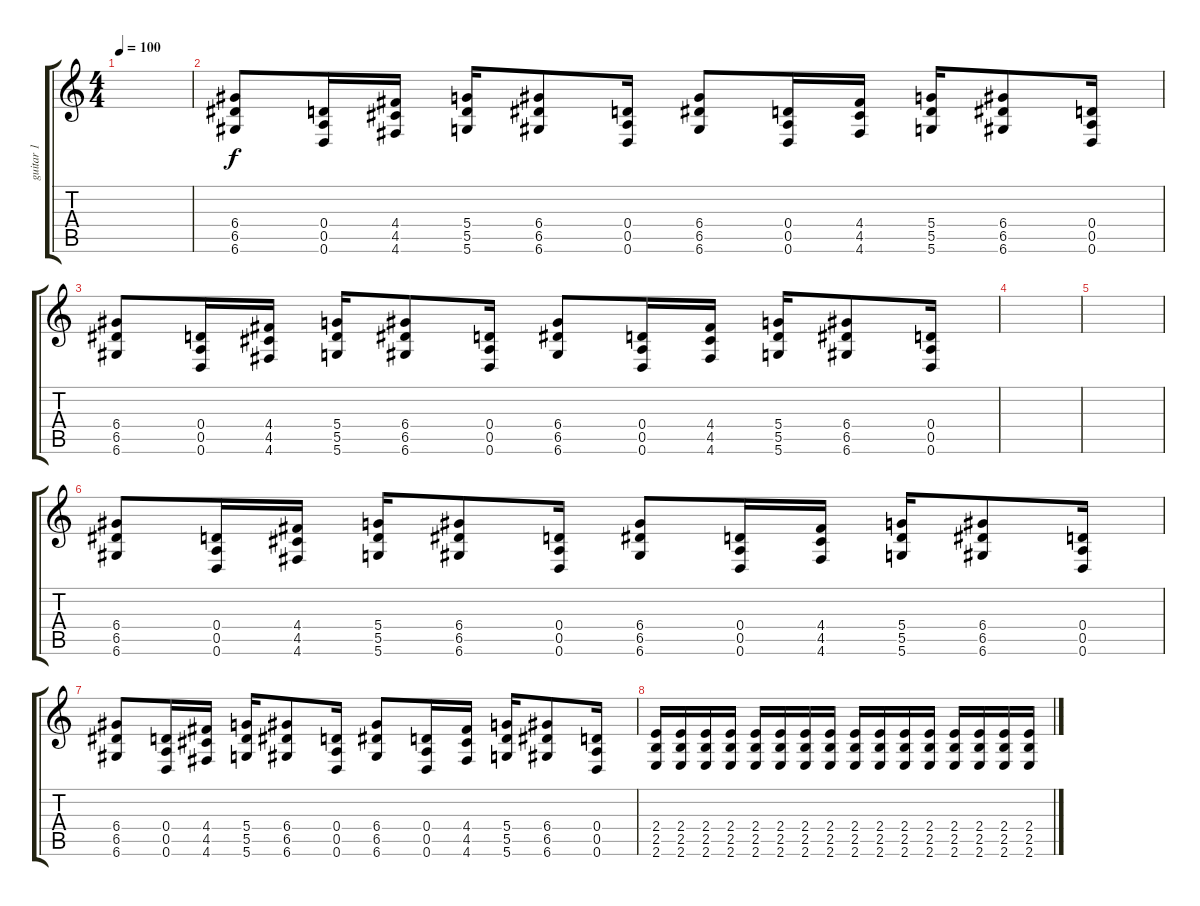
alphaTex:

\track ("guitar 1" "guitar 1") {instrument overdrivenguitar}
\staff {score tabs}
\tuning (E4 B3 G3 D3 A2 D2) {hide}
\ts (4 4)
\tempo 100
\clef g2
\ks c
|
(6.4 6.5 6.6).8 (0.4 0.5 0.6).16 (4.4 4.5 4.6).16 (5.4 5.5 5.6).16 (6.4 6.5 6.6).8 (0.4 0.5 0.6).16 (6.4 6.5 6.6).8 (0.4 0.5 0.6).16 (4.4 4.5 4.6).16 (5.4 5.5 5.6).16 (6.4 6.5 6.6).8 (0.4 0.5 0.6).16 |
(6.4 6.5 6.6).8 (0.4 0.5 0.6).16 (4.4 4.5 4.6).16 (5.4 5.5 5.6).16 (6.4 6.5 6.6).8 (0.4 0.5 0.6).16 (6.4 6.5 6.6).8 (0.4 0.5 0.6).16 (4.4 4.5 4.6).16 (5.4 5.5 5.6).16 (6.4 6.5 6.6).8 (0.4 0.5 0.6).16 |
|
|
(6.4 6.5 6.6).8 (0.4 0.5 0.6).16 (4.4 4.5 4.6).16 (5.4 5.5 5.6).16 (6.4 6.5 6.6).8 (0.4 0.5 0.6).16 (6.4 6.5 6.6).8 (0.4 0.5 0.6).16 (4.4 4.5 4.6).16 (5.4 5.5 5.6).16 (6.4 6.5 6.6).8 (0.4 0.5 0.6).16 |
(6.4 6.5 6.6).8 (0.4 0.5 0.6).16 (4.4 4.5 4.6).16 (5.4 5.5 5.6).16 (6.4 6.5 6.6).8 (0.4 0.5 0.6).16 (6.4 6.5 6.6).8 (0.4 0.5 0.6).16 (4.4 4.5 4.6).16 (5.4 5.5 5.6).16 (6.4 6.5 6.6).8 (0.4 0.5 0.6).16 |
(2.4 2.5 2.6).16 (2.4 2.5 2.6).16 (2.4 2.5 2.6).16 (2.4 2.5 2.6).16 (2.4 2.5 2.6).16 (2.4 2.5 2.6).16 (2.4 2.5 2.6).16 (2.4 2.5 2.6).16 (2.4 2.5 2.6).16 (2.4 2.5 2.6).16 (2.4 2.5 2.6).16 (2.4 2.5 2.6).16 (2.4 2.5 2.6).16 (2.4 2.5 2.6).16 (2.4 2.5 2.6).16 (2.4 2.5 2.6).16
